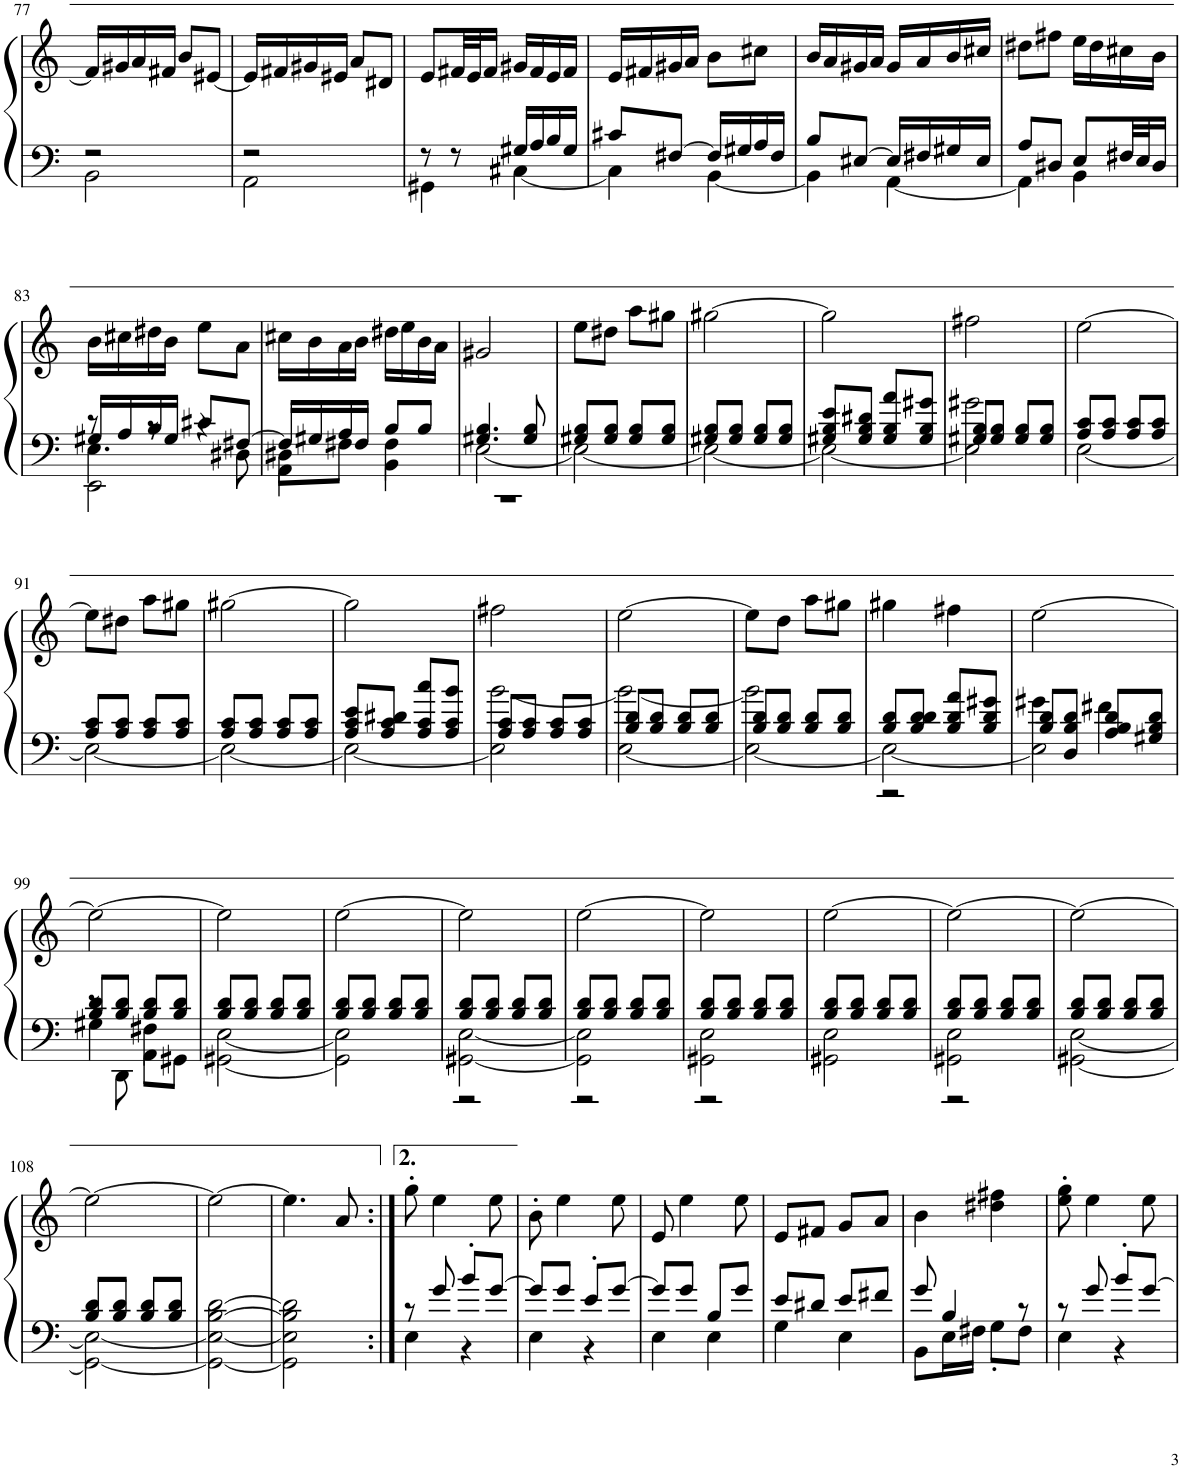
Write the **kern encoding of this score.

**kern	**kern
*part1	*part1
*staff2	*staff1
*I"Piano	*
*I'Pno.	*
!!LO:PB:g=z
*clefF4	*clefG2
*k[]	*k[]
*M2/4	*M2/4
=77	=77
*^	*
2r	2BB\	16f#/LL]
.	.	16g#X/
.	.	16a/
.	.	16f#X/JJ
.	.	8b/L
.	.	[8e#X/J
=78	=78	=78
2r	2AA\	16e#/LL]
.	.	16f#X/
.	.	16g#X/
.	.	16e#X/JJ
.	.	8a/L
.	.	8d#X/J
=79	=79	=79
8r	4GG#X\	8e/L
8r	.	32f#X/LL
.	.	32e/J
.	.	16f#/JJ
16G#X/LL	[4C#X\	16g#X/LL
16A/	.	16f#/
16B/	.	16e/
16G#/JJ	.	16f#/JJ
=80	=80	=80
8c#X/L	4C#\]	16e/LL
.	.	16f#X/
[8F#X/J	.	16g#X/
.	.	16a/JJ
16F#/LL]	[4BB\	8b\L
16G#X/	.	.
16A/	.	8cc#X\J
16F#/JJ	.	.
=81	=81	=81
8B/L	4BB\]	16b/LL
.	.	16a/
[8E#X/J	.	16g#X/
.	.	16a/JJ
16E#/LL]	[4AA\	16g#/LL
16F#X/	.	16a/
16G#X/	.	16b/
16E#/JJ	.	16cc#X/JJ
=82	=82	=82
8A/L	4AA\]	8dd#X\L
8D#X/J	.	8ff#X\J
8E/L	4BB\	16ee\LL
.	.	16dd#\
32F#X/LL	.	16cc#X\
32E/J	.	.
16D#/JJ	.	16b\JJ
!!LO:LB:g=z
=83	=83	=83
*^	*^	*
16G#X/LL	2EE\	8r	4.E\	16b\LL
16A/	.	.	.	16cc#X\
16B/	.	8r	.	16dd#X\
16G#/JJ	.	.	.	16b\JJ
8c#X/L	.	4r	.	8ee\L
[8F#X/J	.	.	8D#X\	8a\J
*	*	*v	*v	*
=84	=84	=84	=84
16F#/LL]	4AA\	8D#X\L	16cc#X\LL
16G#X/	.	.	16b\
16A/	.	8F#X\J	16a\
16F#/JJ	.	.	16b\JJ
8B/L	4BB\	4F#\	16dd#X\LL
.	.	.	16ee\
8B/J	.	.	16b\
.	.	.	16a\JJ
=85	=85	=85	=85
4.G#X/ 4.B/	[2E\	2r	2g#X/
8G#/ 8B/	.	.	.
*	*v	*v	*
=86	=86	=86
8G#X/ 8B/L	2E\_	8ee\L
8G#/ 8B/J	.	8dd#X\J
8G#/ 8B/L	.	8aa\L
8G#/ 8B/J	.	8gg#X\J
=87	=87	=87
8G#X/ 8B/L	2E\_	[2gg#X\
8G#/ 8B/J	.	.
8G#/ 8B/L	.	.
8G#/ 8B/J	.	.
=88	=88	=88
8G#X/ 8B/ 8e/L	2E\_	2gg#\]
8G#/ 8B/ 8d#X/J	.	.
8G#/ 8B/ 8a/L	.	.
8G#/ 8B/ 8g#X/J	.	.
=89	=89	=89
*	*^	*
8G#X/ 8B/L	2E\]	2g#X\	2ff#X\
8G#/ 8B/J	.	.	.
8G#/ 8B/L	.	.	.
8G#/ 8B/J	.	.	.
*	*v	*v	*
=90	=90	=90
8A/ 8c/L	[2E\	[2ee\
8A/ 8c/J	.	.
8A/ 8c/L	.	.
8A/ 8c/J	.	.
!!LO:LB:g=z
=91	=91	=91
8A/ 8c/L	2E\_	8ee\L]
8A/ 8c/J	.	8dd#X\J
8A/ 8c/L	.	8aa\L
8A/ 8c/J	.	8gg#X\J
=92	=92	=92
8A/ 8c/L	2E\_	[2gg#X\
8A/ 8c/J	.	.
8A/ 8c/L	.	.
8A/ 8c/J	.	.
=93	=93	=93
8A/ 8c/ 8e/L	2E\_	2gg#\]
8A/ 8c/ 8d#X/J	.	.
8A/ 8c/ 8cc/L	.	.
8A/ 8c/ 8b/J	.	.
=94	=94	=94
*	*^	*
8A/ 8c/L	2E\]	[2b\	2ff#X\
8A/ 8c/J	.	.	.
8A/ 8c/L	.	.	.
8A/ 8c/J	.	.	.
=95	=95	=95	=95
8B/ 8d/L	[2E\	2b\_	[2ee\
8B/ 8d/J	.	.	.
8B/ 8d/L	.	.	.
8B/ 8d/J	.	.	.
=96	=96	=96	=96
8B/ 8d/L	2E\_	2b\]	8ee\L]
8B/ 8d/J	.	.	8dd\J
8B/ 8d/L	.	.	8aa\L
8B/ 8d/J	.	.	8gg#X\J
=97	=97	=97	=97
8B/ 8d/L	2E\_	2r	4gg#X\
8B/ 8d/ 8d/J	.	.	.
8B/ 8d/ 8a/L	.	.	4ff#X\
8B/ 8d/ 8g#X/J	.	.	.
=98	=98	=98	=98
8B/ 8d/L	2E\]	4g#X\	[2ee\
8D/ 8B/ 8d/J	.	.	.
8A/ 8B/ 8d/L	.	4f#X\	.
8G#X/ 8B/ 8d/J	.	.	.
!!LO:LB:g=z
=99	=99	=99	=99
8B/ 8d/L	8r	4G#X\	2ee\_
8B/ 8d/J	8DD\	.	.
8B/ 8d/L	8AA\L	4F#X\	.
8B/ 8d/J	8GG#X\J	.	.
=100	=100	=100	=100
8B/ 8d/L	[2GG#X\	[2E\	2ee\]
8B/ 8d/J	.	.	.
8B/ 8d/L	.	.	.
8B/ 8d/J	.	.	.
=101	=101	=101	=101
8B/ 8d/L	2GG#\]	2E\]	[2ee\
8B/ 8d/J	.	.	.
8B/ 8d/L	.	.	.
8B/ 8d/J	.	.	.
=102	=102	=102	=102
8B/ 8d/L	[2GG#X\ [2E\	2r	2ee\]
8B/ 8d/J	.	.	.
8B/ 8d/L	.	.	.
8B/ 8d/J	.	.	.
=103	=103	=103	=103
8B/ 8d/L	2GG#\] 2E\]	2r	[2ee\
8B/ 8d/J	.	.	.
8B/ 8d/L	.	.	.
8B/ 8d/J	.	.	.
=104	=104	=104	=104
8B/ 8d/L	2GG#X\ 2E\	2r	2ee\]
8B/ 8d/J	.	.	.
8B/ 8d/L	.	.	.
8B/ 8d/J	.	.	.
=105	=105	=105	=105
8B/ 8d/L	2GG#X\	2E\	[2ee\
8B/ 8d/J	.	.	.
8B/ 8d/L	.	.	.
8B/ 8d/J	.	.	.
=106	=106	=106	=106
8B/ 8d/L	2GG#X\ 2E\	2r	2ee\_
8B/ 8d/J	.	.	.
8B/ 8d/L	.	.	.
8B/ 8d/J	.	.	.
=107	=107	=107	=107
8B/ 8d/L	[2GG#X\	[2E\	2ee\_
8B/ 8d/J	.	.	.
8B/ 8d/L	.	.	.
8B/ 8d/J	.	.	.
!!LO:LB:g=z
=108	=108	=108	=108
8B/ 8d/L	2GG#\_	2E\_	2ee\_
8B/ 8d/J	.	.	.
8B/ 8d/L	.	.	.
8B/ 8d/J	.	.	.
*v	*v	*v	*
=109	=109
2GG#\_ 2E\_ [2B\ [2d\	2ee\_
=110	=110
2GG#\] 2E\] 2B\] 2d\]	4.ee\]
.	8a/
=111:|!	=111:|!
*^	*
8r	4E\	8gg'\
8g/	.	4ee\
8b'/L	4r	.
[8g/J	.	8ee\
=112	=112	=112
8g/L]	4E\	8b'\
8g/J	.	4ee\
8e'/L	4r	.
[8g/J	.	8ee\
=113	=113	=113
8g/L]	4E\	8e/
8g/J	.	4ee\
8B/L	4E\	.
8g/J	.	8ee\
=114	=114	=114
8e/L	4G\	8e/L
8d#X/J	.	8f#X/J
8e/L	4E\	8g/L
8f#X/J	.	8a/J
=115	=115	=115
8g/	8BB\L	4b\
4B/	16E\L	.
.	16F#X\JJ	.
.	8G'\L	4dd#X\ 4ff#X\
8r	8F#\J	.
=116	=116	=116
8r	4E\	8ee\' 8gg\'
8g/	.	4ee\
8b'/L	4r	.
[8g/J	.	8ee\
*v	*v	*
=	=
*-	*-
